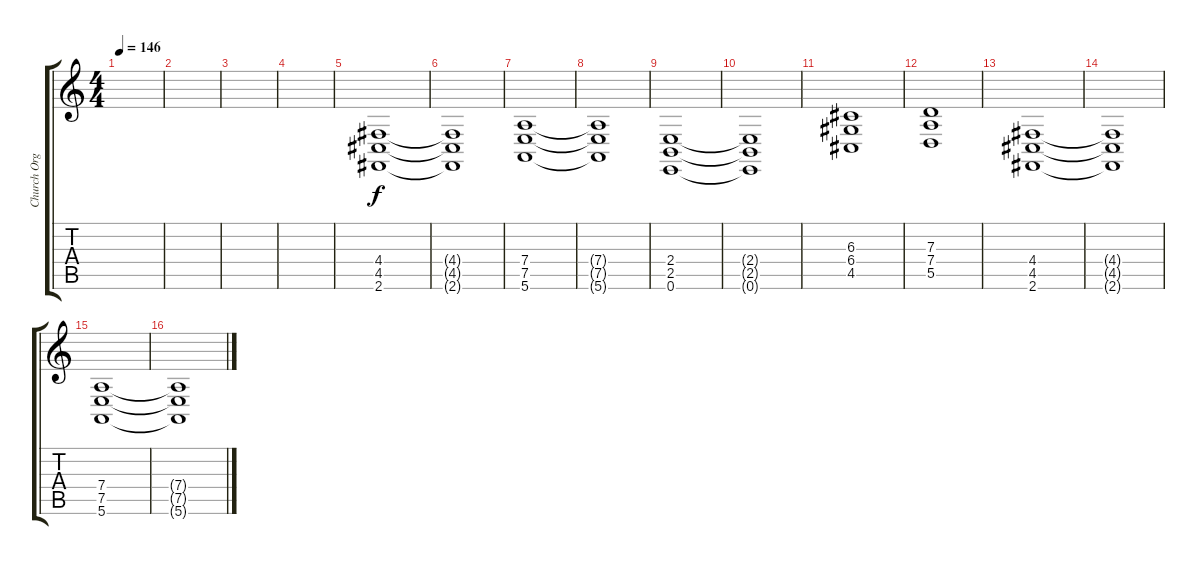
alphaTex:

\track ("Church Organ (Chorus)" "Church Org") {instrument churchorgan}
\staff {score tabs}
\tuning (E4 B3 G3 D3 A2 E2) {hide}
\ts (4 4)
\tempo 146
\clef g2
\ks c
|
|
|
|
(4.4 4.5 2.6).1 |
(4.4{t} 4.5{t} 2.6{t}).1 |
(7.4 7.5 5.6).1 |
(7.4{t} 7.5{t} 5.6{t}).1 |
(2.4 2.5 0.6).1 |
(2.4{t} 2.5{t} 0.6{t}).1 |
(6.3 6.4 4.5).1 |
(7.3 7.4 5.5).1 |
(4.4 4.5 2.6).1 |
(4.4{t} 4.5{t} 2.6{t}).1 |
(7.4 7.5 5.6).1 |
(7.4{t} 7.5{t} 5.6{t}).1
